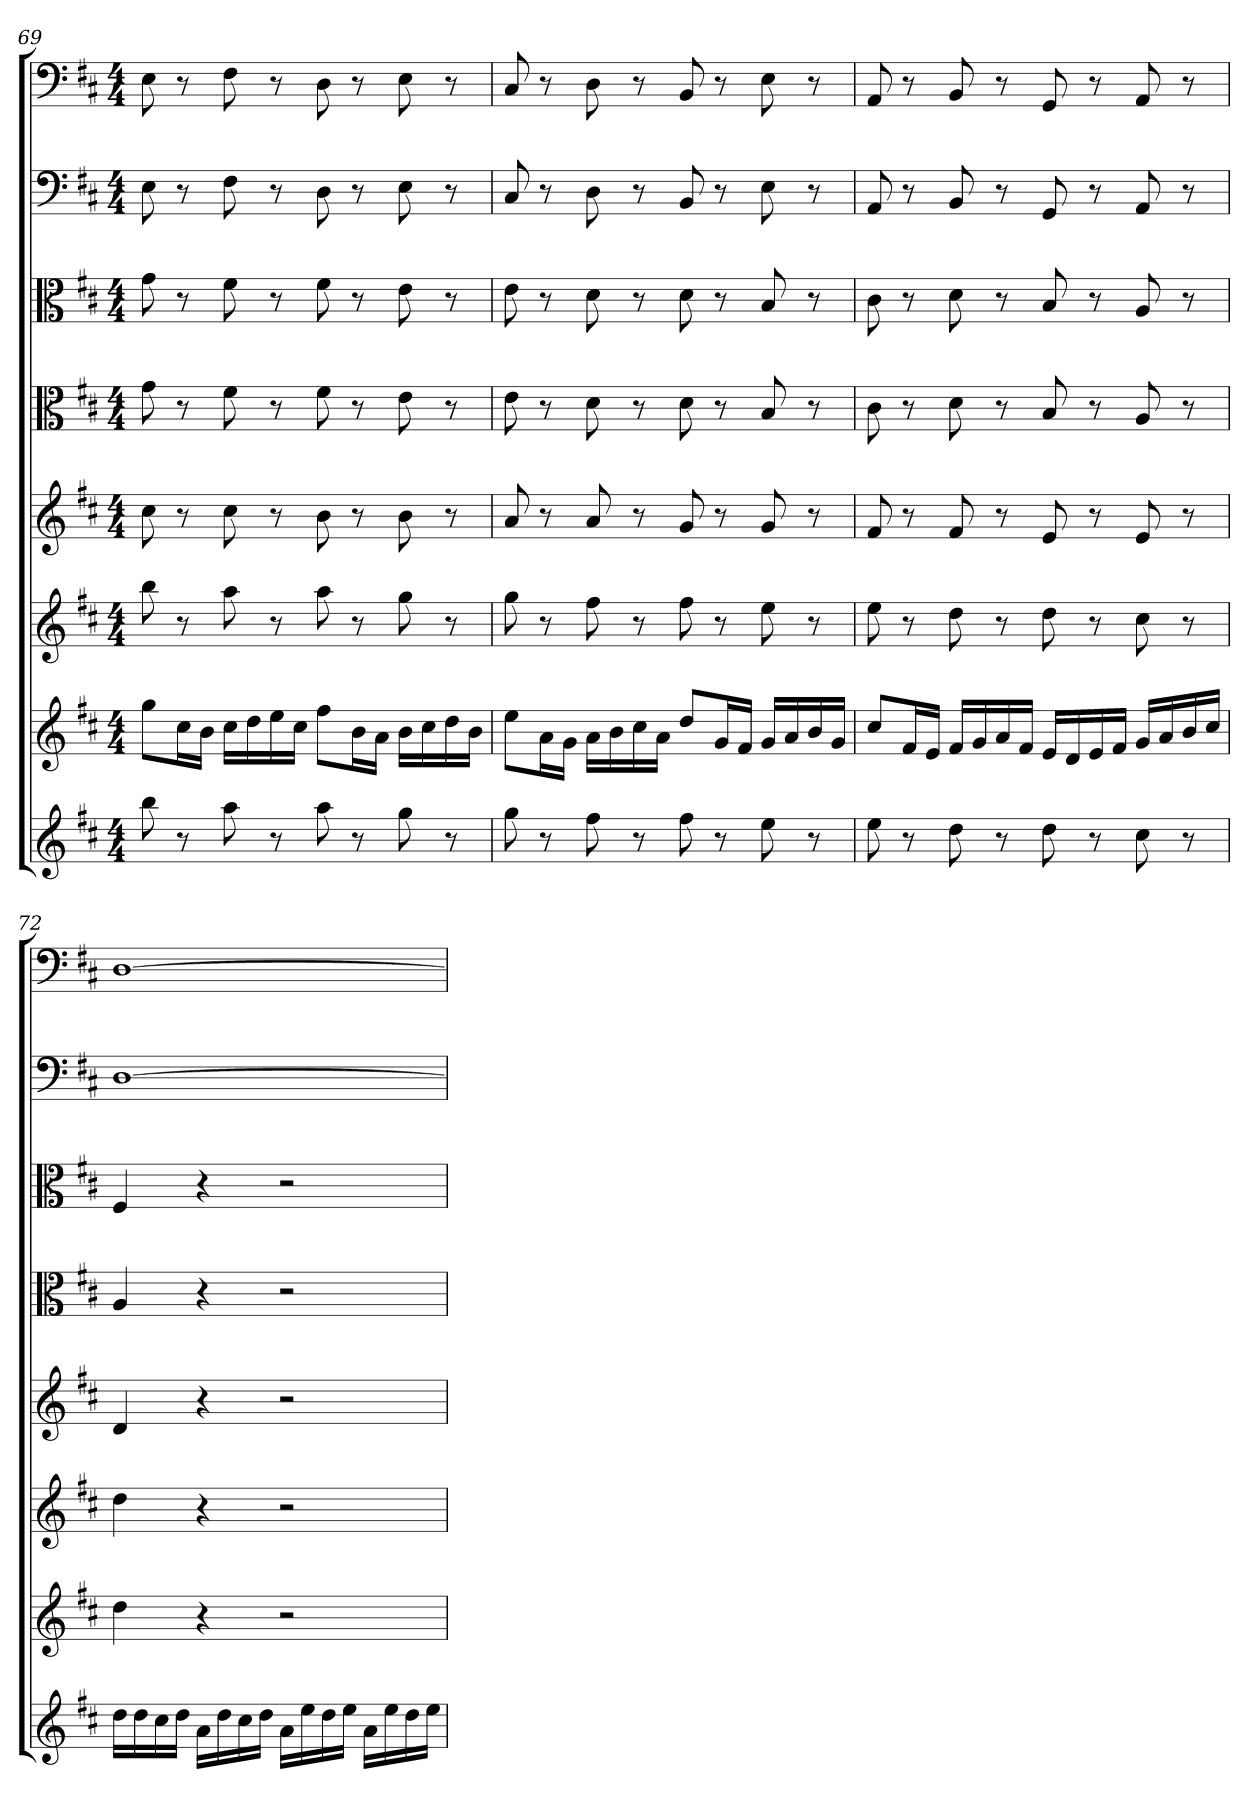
**kern	**kern	**kern	**kern	**kern	**kern	**kern	**kern
*part8	*part7	*part6	*part5	*part4	*part3	*part2	*part1
*staff8	*staff7	*staff6	*staff5	*staff4	*staff3	*staff2	*staff1
*clefG2	*clefG2	*clefG2	*clefG2	*clefC3	*clefC3	*clefF4	*clefF4
*k[f#c#]	*k[f#c#]	*k[f#c#]	*k[f#c#]	*k[f#c#]	*k[f#c#]	*k[f#c#]	*k[f#c#]
*D:	*D:	*D:	*D:	*D:	*D:	*D:	*D:
*M4/4	*M4/4	*M4/4	*M4/4	*M4/4	*M4/4	*M4/4	*M4/4
=69	=69	=69	=69	=69	=69	=69	=69
8bb\	8gg\L	8bb\	8cc#\	8g\	8g\	8E\	8E\
8r	16cc#\L	8r	8r	8r	8r	8r	8r
.	16b\JJ	.	.	.	.	.	.
8aa\	16cc#\LL	8aa\	8cc#\	8f#\	8f#\	8F#\	8F#\
.	16dd\	.	.	.	.	.	.
8r	16ee\	8r	8r	8r	8r	8r	8r
.	16cc#\JJ	.	.	.	.	.	.
8aa\	8ff#\L	8aa\	8b\	8f#\	8f#\	8D\	8D\
8r	16b\L	8r	8r	8r	8r	8r	8r
.	16a\JJ	.	.	.	.	.	.
8gg\	16b\LL	8gg\	8b\	8e\	8e\	8E\	8E\
.	16cc#\	.	.	.	.	.	.
8r	16dd\	8r	8r	8r	8r	8r	8r
.	16b\JJ	.	.	.	.	.	.
=70	=70	=70	=70	=70	=70	=70	=70
8gg\	8ee\L	8gg\	8a/	8e\	8e\	8C#/	8C#/
8r	16a\L	8r	8r	8r	8r	8r	8r
.	16g\JJ	.	.	.	.	.	.
8ff#\	16a\LL	8ff#\	8a/	8d\	8d\	8D\	8D\
.	16b\	.	.	.	.	.	.
8r	16cc#\	8r	8r	8r	8r	8r	8r
.	16a\JJ	.	.	.	.	.	.
8ff#\	8dd/L	8ff#\	8g/	8d\	8d\	8BB/	8BB/
8r	16g/L	8r	8r	8r	8r	8r	8r
.	16f#/JJ	.	.	.	.	.	.
8ee\	16g/LL	8ee\	8g/	8B/	8B/	8E\	8E\
.	16a/	.	.	.	.	.	.
8r	16b/	8r	8r	8r	8r	8r	8r
.	16g/JJ	.	.	.	.	.	.
=71	=71	=71	=71	=71	=71	=71	=71
8ee\	8cc#/L	8ee\	8f#/	8c#\	8c#\	8AA/	8AA/
8r	16f#/L	8r	8r	8r	8r	8r	8r
.	16e/JJ	.	.	.	.	.	.
8dd\	16f#/LL	8dd\	8f#/	8d\	8d\	8BB/	8BB/
.	16g/	.	.	.	.	.	.
8r	16a/	8r	8r	8r	8r	8r	8r
.	16f#/JJ	.	.	.	.	.	.
8dd\	16e/LL	8dd\	8e/	8B/	8B/	8GG/	8GG/
.	16d/	.	.	.	.	.	.
8r	16e/	8r	8r	8r	8r	8r	8r
.	16f#/JJ	.	.	.	.	.	.
8cc#\	16g/LL	8cc#\	8e/	8A/	8A/	8AA/	8AA/
.	16a/	.	.	.	.	.	.
8r	16b/	8r	8r	8r	8r	8r	8r
.	16cc#/JJ	.	.	.	.	.	.
=72	=72	=72	=72	=72	=72	=72	=72
16dd\LL	4dd\	4dd\	4d/	4A/	4F#/	[1D\	[1D\
16dd\	.	.	.	.	.	.	.
16cc#\	.	.	.	.	.	.	.
16dd\JJ	.	.	.	.	.	.	.
16a\LL	4r	4r	4r	4r	4r	.	.
16dd\	.	.	.	.	.	.	.
16cc#\	.	.	.	.	.	.	.
16dd\JJ	.	.	.	.	.	.	.
16a\LL	2r	2r	2r	2r	2r	.	.
16ee\	.	.	.	.	.	.	.
16dd\	.	.	.	.	.	.	.
16ee\JJ	.	.	.	.	.	.	.
16a\LL	.	.	.	.	.	.	.
16ee\	.	.	.	.	.	.	.
16dd\	.	.	.	.	.	.	.
16ee\JJ	.	.	.	.	.	.	.
=	=	=	=	=	=	=	=
*-	*-	*-	*-	*-	*-	*-	*-
